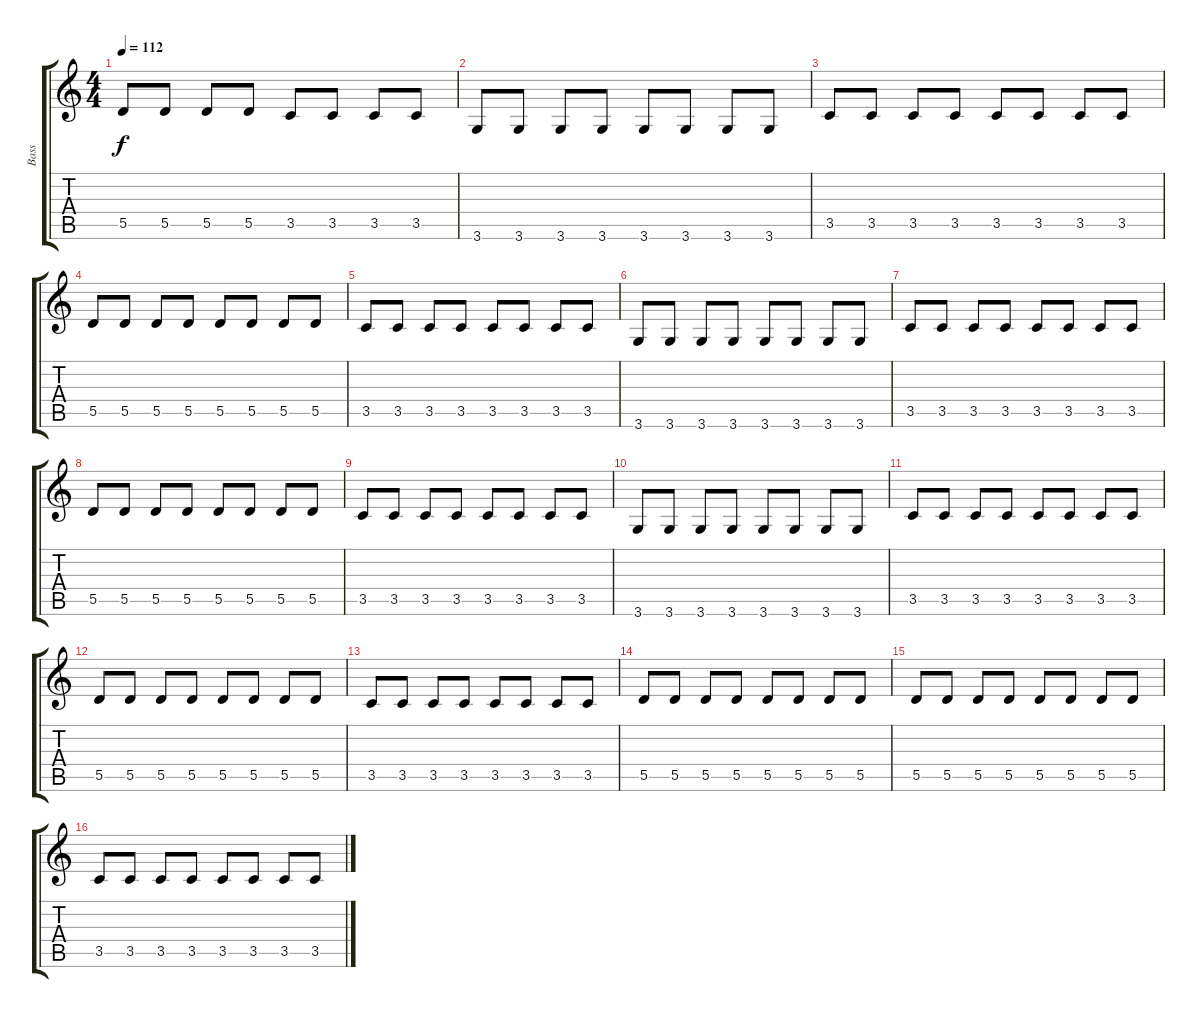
\track ("Bass" "Bass") {instrument electricbassfinger}
\staff {score tabs}
\tuning (E4 B3 G3 D3 A2 E2) {hide}
\ts (4 4)
\tempo 112
\clef g2
\ks c
5.5.8{dy f} 5.5.8 5.5.8 5.5.8 3.5.8 3.5.8 3.5.8 3.5.8 |
3.6.8 3.6.8 3.6.8 3.6.8 3.6.8 3.6.8 3.6.8 3.6.8 |
3.5.8 3.5.8 3.5.8 3.5.8 3.5.8 3.5.8 3.5.8 3.5.8 |
5.5.8 5.5.8 5.5.8 5.5.8 5.5.8 5.5.8 5.5.8 5.5.8 |
3.5.8 3.5.8 3.5.8 3.5.8 3.5.8 3.5.8 3.5.8 3.5.8 |
3.6.8 3.6.8 3.6.8 3.6.8 3.6.8 3.6.8 3.6.8 3.6.8 |
3.5.8 3.5.8 3.5.8 3.5.8 3.5.8 3.5.8 3.5.8 3.5.8 |
5.5.8 5.5.8 5.5.8 5.5.8 5.5.8 5.5.8 5.5.8 5.5.8 |
3.5.8 3.5.8 3.5.8 3.5.8 3.5.8 3.5.8 3.5.8 3.5.8 |
3.6.8 3.6.8 3.6.8 3.6.8 3.6.8 3.6.8 3.6.8 3.6.8 |
3.5.8 3.5.8 3.5.8 3.5.8 3.5.8 3.5.8 3.5.8 3.5.8 |
5.5.8 5.5.8 5.5.8 5.5.8 5.5.8 5.5.8 5.5.8 5.5.8 |
3.5.8 3.5.8 3.5.8 3.5.8 3.5.8 3.5.8 3.5.8 3.5.8 |
5.5.8 5.5.8 5.5.8 5.5.8 5.5.8 5.5.8 5.5.8 5.5.8 |
5.5.8 5.5.8 5.5.8 5.5.8 5.5.8 5.5.8 5.5.8 5.5.8 |
3.5.8 3.5.8 3.5.8 3.5.8 3.5.8 3.5.8 3.5.8 3.5.8
